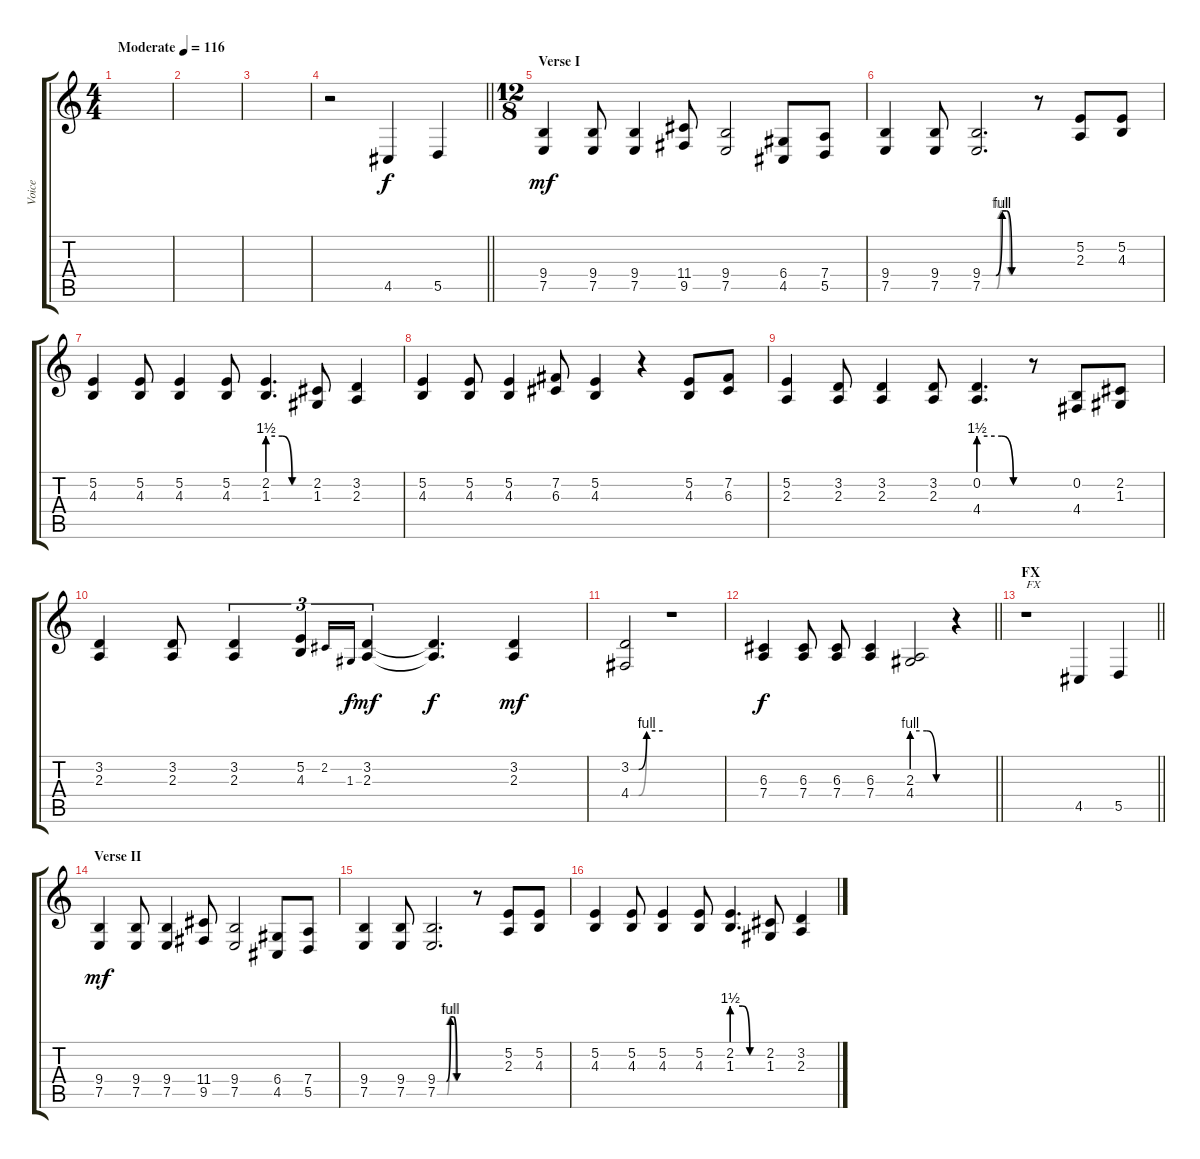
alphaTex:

\track ("Voice" "Voice") {instrument bassoon}
\staff {score tabs}
\tuning (E4 B3 G3 D3 A2 E2) {hide}
\ts (4 4)
\tempo (116 "Moderate")
\clef g2
\ks c
|
|
|
\barLineRight lightlight
r.2 4.5.4 5.5.4 |
\ts (12 8)
\section ("" "Verse I")
(9.4 7.5).4{dy mf} (9.4 7.5).8 (9.4 7.5).4 (11.4 9.5).8 (9.4 7.5).2 (6.4 4.5).8 (7.4 5.5).8 |
(9.4 7.5).4 (9.4 7.5).8 (9.4{be (custom 0 0 17 0 25 4 30 4 37 0 60 0)} 7.5{be (custom 0 0 18 0 23 4 30 4 35 0 60 0)}).2{d} r.8 (5.2 2.3).8 (5.2 4.3).8 |
(5.2 4.3).4 (5.2 4.3).8 (5.2 4.3).4 (5.2 4.3).8 (2.2{be (custom 0 6 21 6 35 0 60 0)} 1.3{be (custom 0 6 21 6 36 0 60 0)}).4{d} (2.2 1.3).8 (3.2 2.3).4 |
(5.2 4.3).4 (5.2 4.3).8 (5.2 4.3).4 (7.2 6.3).8 (5.2 4.3).4 r.4 (5.2 4.3).8 (7.2 6.3).8 |
(5.2 2.3).4 (3.2 2.3).8 (3.2 2.3).4 (3.2 2.3).8 (0.2{be (custom 0 6 30 6 45 0 60 0)} 4.4{be (custom 0 6 30 6 45 0 60 0)}).4{d} r.8 (0.2 4.4).8 (2.2 1.3).8 |
(3.2 2.3).4 (3.2 2.3).8 (3.2 2.3).4{tu (3 2)} (5.2 4.3).4{tu (3 2)} 2.2.16{gr onbeat} 1.3.16{gr onbeat dy f} (3.2 2.3).4{tu (3 2) dy mf} (3.2{t} 2.3{t}).4{d dy f} (3.2 2.3).4{dy mf} |
(3.2{be (custom 0 0 15 0 30 4 60 4)} 4.4{be (custom 0 0 15 0 30 4 60 4)}).2 r.1 |
\barLineRight lightlight
(6.3 7.4).4{dy f} (6.3 7.4).8 (6.3 7.4).8 (6.3 7.4).4 (2.3 4.4{be (custom 0 4 25 4 41 0 60 0)}).2 r.4 |
\section ("" "FX")
\barLineRight lightlight
r.1{txt "FX"} 4.5.4 5.5.4 |
\section ("" "Verse II")
(9.4 7.5).4{dy mf} (9.4 7.5).8 (9.4 7.5).4 (11.4 9.5).8 (9.4 7.5).2 (6.4 4.5).8 (7.4 5.5).8 |
(9.4 7.5).4 (9.4 7.5).8 (9.4{be (custom 0 0 17 0 25 4 30 4 37 0 60 0)} 7.5{be (custom 0 0 18 0 23 4 30 4 35 0 60 0)}).2{d} r.8 (5.2 2.3).8 (5.2 4.3).8 |
(5.2 4.3).4 (5.2 4.3).8 (5.2 4.3).4 (5.2 4.3).8 (2.2{be (custom 0 6 21 6 35 0 60 0)} 1.3{be (custom 0 6 21 6 36 0 60 0)}).4{d} (2.2 1.3).8 (3.2 2.3).4
